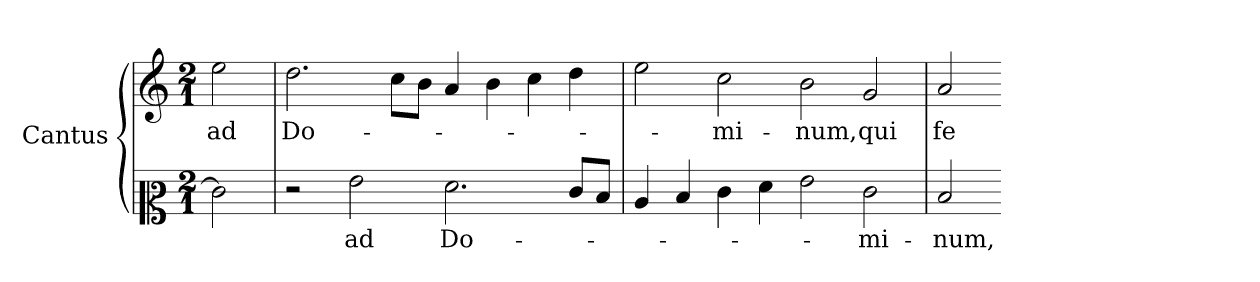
**kern	**text	**kern	**text
*part1	*part1	*part1	*part1
*staff2	*staff2	*staff1	*staff1
*I"Cantus	*	*	*
*I'C	*	*	*
*clefC2	*	*clefG2	*
*k[]	*	*k[]	*
*D:dor	*	*D:dor	*
*M2/1	*	*M2/1	*
=	=	=	=
2e]	.	2ee	ad
=15	=15	=15	=15
2r	.	2.dd	Do-
2g	ad	.	.
.	.	8ccL	.
.	.	8bJ	.
2.f	Do-	4a	.
.	.	4b	.
.	.	4cc	.
8eL	.	4dd	.
8dJ	.	.	.
=16	=16	=16	=16
4c	.	2ee	.
4d	.	.	.
4e	.	2cc	-mi-
4f	.	.	.
2g	.	2b	-num,
2e	-mi-	2g	qui
=17	=17	=17	=17
2d	-num,	2a	fe-
=-	=-	=-	=-
*-	*-	*-	*-
